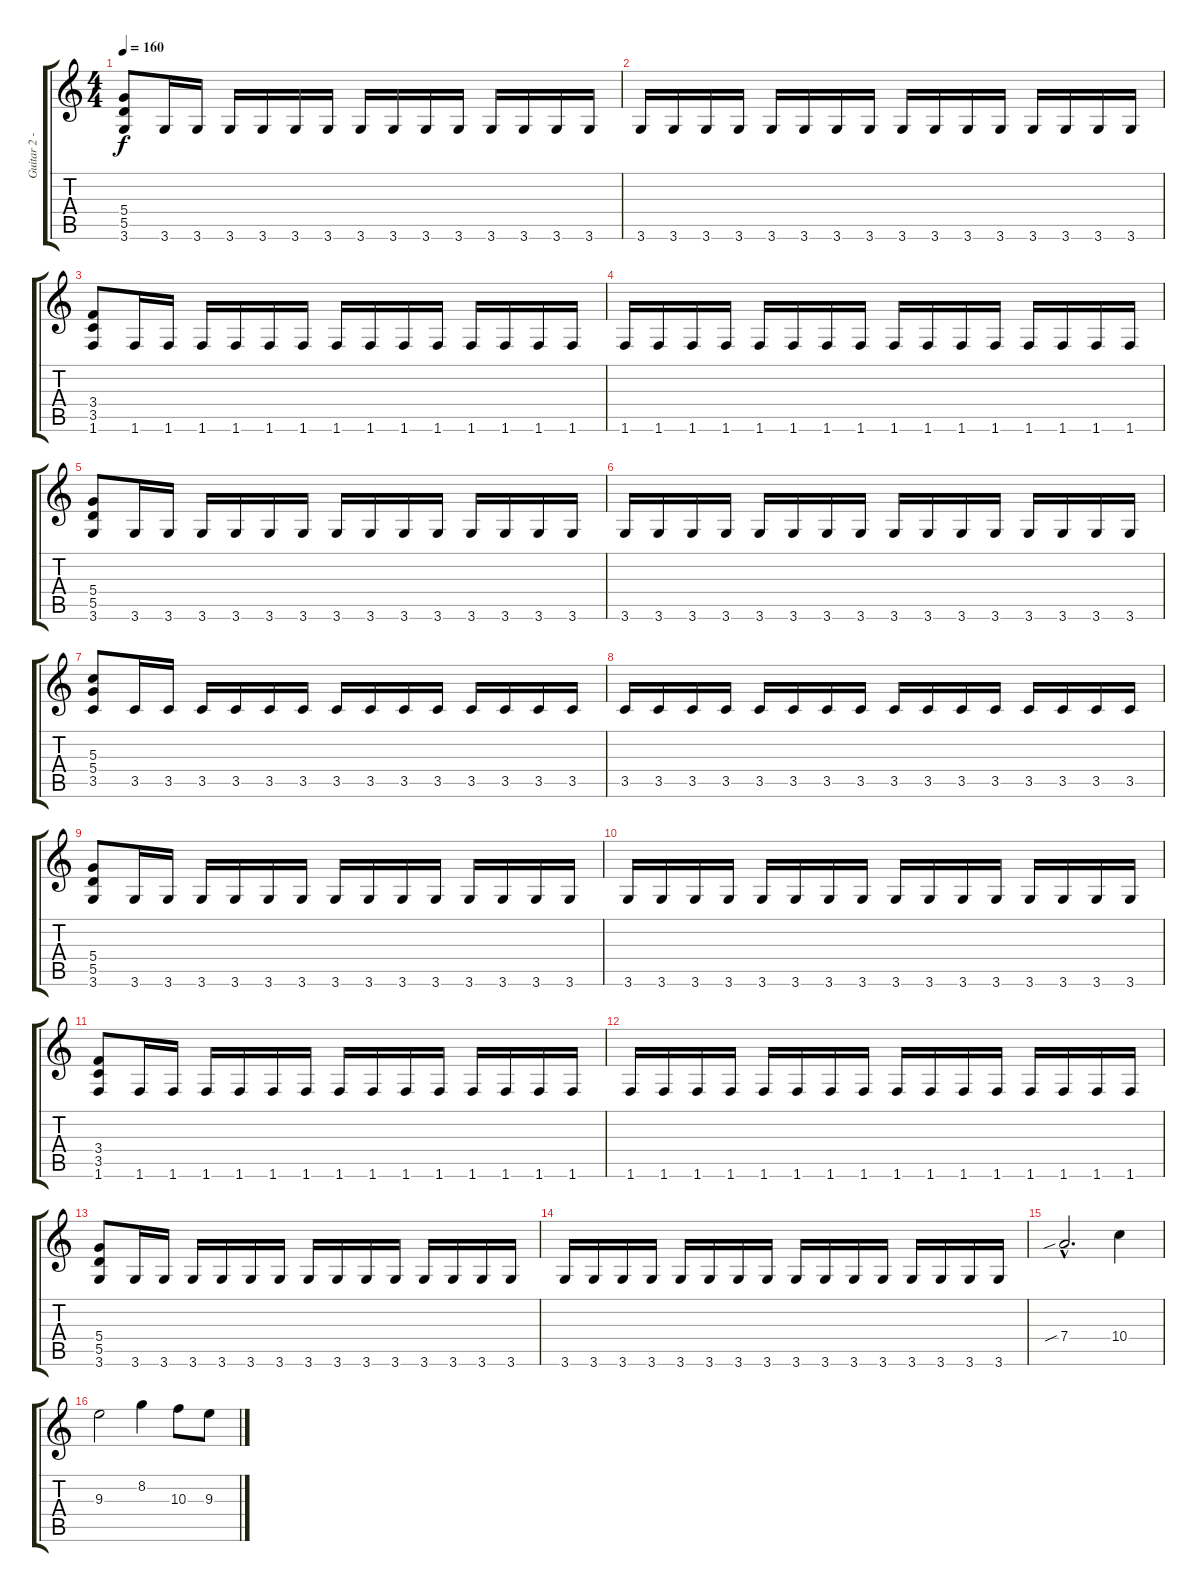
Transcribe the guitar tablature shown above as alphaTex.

\track ("Guitar 2 - BG" "Guitar 2 -") {instrument overdrivenguitar}
\staff {score tabs}
\tuning (E4 B3 G3 D3 A2 E2) {hide}
\ts (4 4)
\tempo 160
\clef g2
\ks c
(5.4 5.5 3.6).8{dy f} 3.6.16 3.6.16 3.6.16 3.6.16 3.6.16 3.6.16 3.6.16 3.6.16 3.6.16 3.6.16 3.6.16 3.6.16 3.6.16 3.6.16 |
3.6.16 3.6.16 3.6.16 3.6.16 3.6.16 3.6.16 3.6.16 3.6.16 3.6.16 3.6.16 3.6.16 3.6.16 3.6.16 3.6.16 3.6.16 3.6.16 |
(3.4 3.5 1.6).8 1.6.16 1.6.16 1.6.16 1.6.16 1.6.16 1.6.16 1.6.16 1.6.16 1.6.16 1.6.16 1.6.16 1.6.16 1.6.16 1.6.16 |
1.6.16 1.6.16 1.6.16 1.6.16 1.6.16 1.6.16 1.6.16 1.6.16 1.6.16 1.6.16 1.6.16 1.6.16 1.6.16 1.6.16 1.6.16 1.6.16 |
(5.4 5.5 3.6).8 3.6.16 3.6.16 3.6.16 3.6.16 3.6.16 3.6.16 3.6.16 3.6.16 3.6.16 3.6.16 3.6.16 3.6.16 3.6.16 3.6.16 |
3.6.16 3.6.16 3.6.16 3.6.16 3.6.16 3.6.16 3.6.16 3.6.16 3.6.16 3.6.16 3.6.16 3.6.16 3.6.16 3.6.16 3.6.16 3.6.16 |
(5.3 5.4 3.5).8 3.5.16 3.5.16 3.5.16 3.5.16 3.5.16 3.5.16 3.5.16 3.5.16 3.5.16 3.5.16 3.5.16 3.5.16 3.5.16 3.5.16 |
3.5.16 3.5.16 3.5.16 3.5.16 3.5.16 3.5.16 3.5.16 3.5.16 3.5.16 3.5.16 3.5.16 3.5.16 3.5.16 3.5.16 3.5.16 3.5.16 |
(5.4 5.5 3.6).8 3.6.16 3.6.16 3.6.16 3.6.16 3.6.16 3.6.16 3.6.16 3.6.16 3.6.16 3.6.16 3.6.16 3.6.16 3.6.16 3.6.16 |
3.6.16 3.6.16 3.6.16 3.6.16 3.6.16 3.6.16 3.6.16 3.6.16 3.6.16 3.6.16 3.6.16 3.6.16 3.6.16 3.6.16 3.6.16 3.6.16 |
(3.4 3.5 1.6).8 1.6.16 1.6.16 1.6.16 1.6.16 1.6.16 1.6.16 1.6.16 1.6.16 1.6.16 1.6.16 1.6.16 1.6.16 1.6.16 1.6.16 |
1.6.16 1.6.16 1.6.16 1.6.16 1.6.16 1.6.16 1.6.16 1.6.16 1.6.16 1.6.16 1.6.16 1.6.16 1.6.16 1.6.16 1.6.16 1.6.16 |
(5.4 5.5 3.6).8 3.6.16 3.6.16 3.6.16 3.6.16 3.6.16 3.6.16 3.6.16 3.6.16 3.6.16 3.6.16 3.6.16 3.6.16 3.6.16 3.6.16 |
3.6.16 3.6.16 3.6.16 3.6.16 3.6.16 3.6.16 3.6.16 3.6.16 3.6.16 3.6.16 3.6.16 3.6.16 3.6.16 3.6.16 3.6.16 3.6.16 |
7.4{sib hac}.2{d} 10.4.4 |
9.3.2 8.2.4 10.3.8 9.3.8
